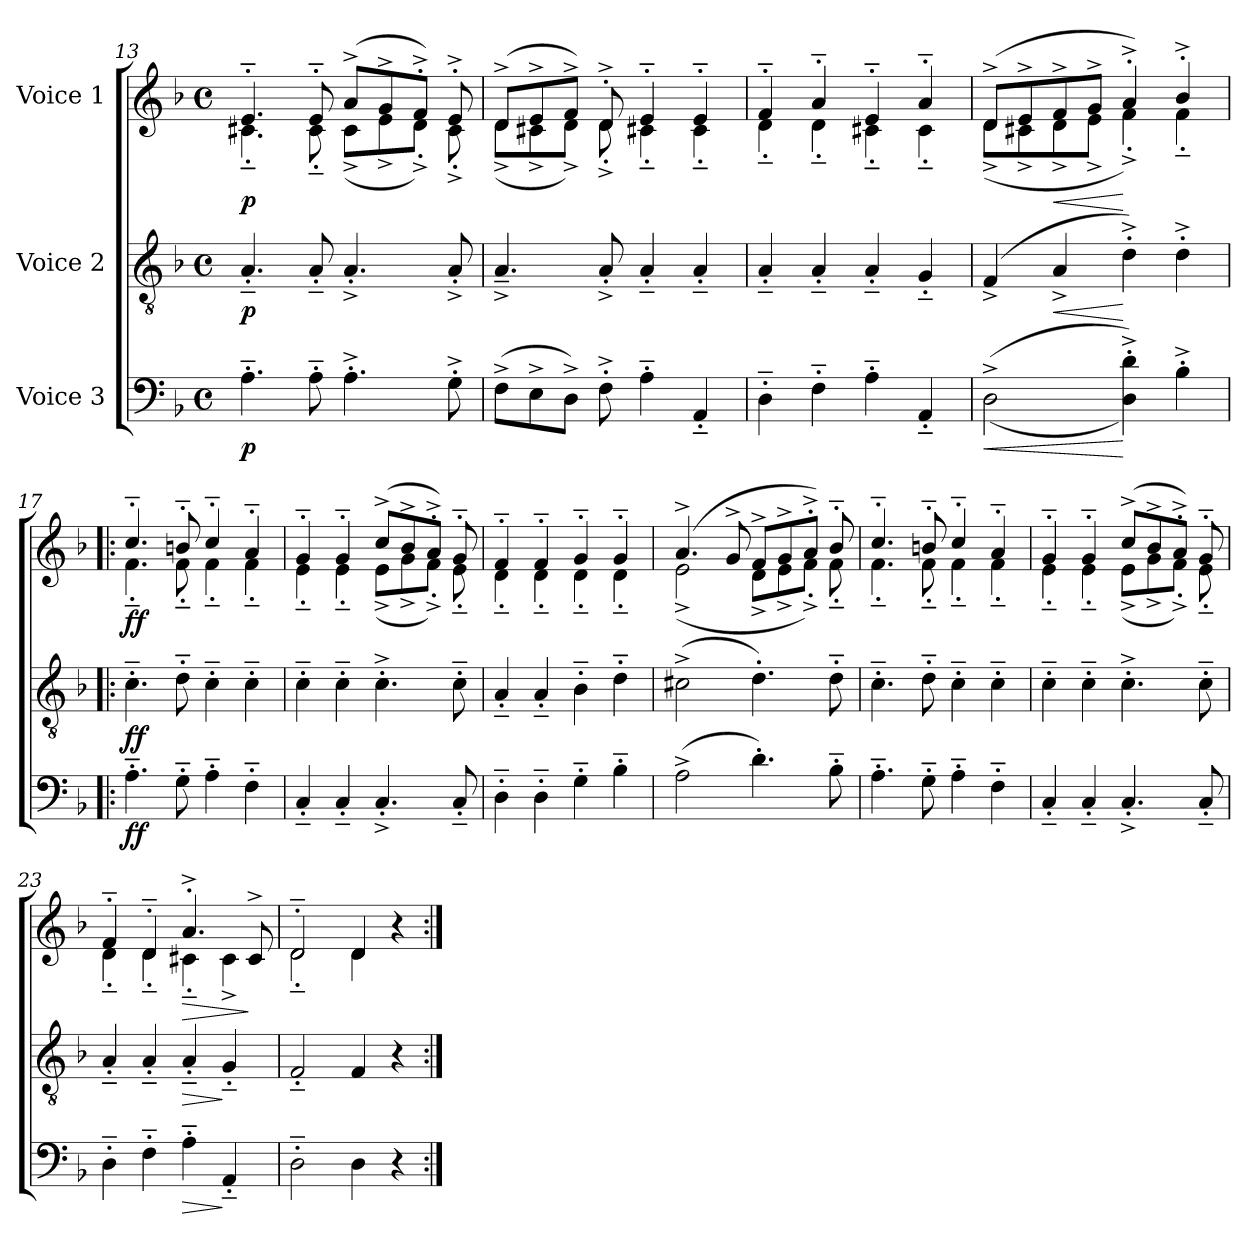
**kern	**dynam	**kern	**dynam	**kern	**dynam
*part3	*part3	*part2	*part2	*part1	*part1
*staff3	*staff3	*staff2	*staff2	*staff1	*staff1
*I"Voice 3	*	*I"Voice 2	*	*I"Voice 1	*
!!LO:PB:g=z
*clefF4	*	*clefGv2	*	*clefG2	*
*k[b-]	*	*k[b-]	*	*k[b-]	*
*M4/4	*	*M4/4	*	*M4/4	*
*met(c)	*	*met(c)	*	*met(c)	*
=13	=13	=13	=13	=13	=13
*	*	*	*	*^	*
!	!LO:DY:b	!	!LO:DY:b	!	!	!LO:DY:b
4.A'~\	p	4.A'~/	p	4.e'~/	4.c#X'~\	p
8A'~\	.	8A'~/	.	8e'~/	8c#'~\	.
4.A'^\	.	4.A'^/	.	(8a^/L	(8c#^\L	.
.	.	.	.	8g^/	8e^\	.
.	.	.	.	8f'^/J)	8d'^\J)	.
8G'^\	.	8A'^/	.	8e'^/	8c#'^\	.
=14	=14	=14	=14	=14	=14	=14
(8F^\L	.	4.A~^/	.	(8d^/L	(8d^\L	.
8E^\	.	.	.	8e^/	8c#X^\	.
8D^\J)	.	.	.	8f^/J)	8d^\J)	.
8F'^\	.	8A'^/	.	8d'^/	8d'^\	.
4A'~\	.	4A'~/	.	4e'~/	4c#X'~\	.
4AA'~/	.	4A'~/	.	4e'~/	4c#'~\	.
=15	=15	=15	=15	=15	=15	=15
4D'~\	.	4A'~/	.	4f'~/	4d'~\	.
4F'~\	.	4A'~/	.	4a'~/	4d'~\	.
4A'~\	.	4A'~/	.	4e'~/	4c#X'~\	.
4AA'~/	.	4G'~/	.	4a'~/	4c#'~\	.
=16	=16	=16	=16	=16	=16	=16
!	!LO:HP:b	!	!	!	!	!
(<(2D^\	<	(4F^/	.	(8d^/L	(8d^\L	.
.	.	.	.	8e^/	8c#X^\	.
!	!	!	!LO:HP:b	!	!	!LO:HP:b
.	.	4A^/	<	8f^/	8d^\	<
.	.	.	.	8g^/J	8e^\J	.
4D\'^ 4d\'^))	[	4d'^\)	[	4a'^/)	4f'^\)	[
4B-'^\	.	4d'^\	.	4b-'^/	4f'~\	.
!!LO:LB:g=z	!!
=17!|:	=17!|:	=17!|:	=17!|:	=17!|:	=17!|:	=17!|:
!	!LO:DY:b	!	!LO:DY:b	!	!	!LO:DY:b
4.A'~\	ff	4.c'~\	ff	4.cc'~/	4.f'~\	ff
8G'~\	.	8d'~\	.	8bn'~/	8f'~\	.
4A'~\	.	4c'~\	.	4cc'~/	4f'~\	.
4F'~\	.	4c'~\	.	4a'~/	4f'~\	.
=18	=18	=18	=18	=18	=18	=18
4C'~/	.	4c'~\	.	4g'~/	4e'~\	.
4C'~/	.	4c'~\	.	4g'~/	4e'~\	.
4.C'^/	.	4.c'^\	.	(8cc^/L	(8e^\L	.
.	.	.	.	8b-^/	8g^\	.
.	.	.	.	8a'^/J)	8f'^\J)	.
8C'~/	.	8c'~\	.	8g'~/	8e'~\	.
=19	=19	=19	=19	=19	=19	=19
4D'~\	.	4A'~/	.	4f'~/	4d'~\	.
4D'~\	.	4A'~/	.	4f'~/	4d'~\	.
4G'~\	.	4B-'~\	.	4g'~/	4d'~\	.
4B-'~\	.	4d'~\	.	4g'~/	4d'~\	.
=20	=20	=20	=20	=20	=20	=20
(2A^\	.	(2c#X^\	.	(4.a^/	(2e^\	.
.	.	.	.	8g^/	.	.
4.d'\)	.	4.d'\)	.	8f^/L	8d^\L	.
.	.	.	.	8g^/	8e^\	.
.	.	.	.	8a'^/J)	8f'^\J)	.
8B-'~\	.	8d'~\	.	8b-'~/	8f'~\	.
!!LO:LB:g=z	!!
=21	=21	=21	=21	=21	=21	=21
4.A'~\	.	4.c'~\	.	4.cc'~/	4.f'~\	.
8G'~\	.	8d'~\	.	8bn'~/	8f'~\	.
4A'~\	.	4c'~\	.	4cc'~/	4f'~\	.
4F'~\	.	4c'~\	.	4a'~/	4f'~\	.
=22	=22	=22	=22	=22	=22	=22
4C'~/	.	4c'~\	.	4g'~/	4e'~\	.
4C'~/	.	4c'~\	.	4g'~/	4e'~\	.
4.C'^/	.	4.c'^\	.	(8cc^/L	(8e^\L	.
.	.	.	.	8b-^/	8g^\	.
.	.	.	.	8a'^/J)	8f'^\J)	.
8C'~/	.	8c'~\	.	8g'~/	8e'~\	.
=23	=23	=23	=23	=23	=23	=23
4D'~\	.	4A'~/	.	4f'~/	4d'~\	.
4F'~\	.	4A'~/	.	4d'~/	4d'~\	.
!	!LO:HP:b	!	!LO:HP:b	!	!	!LO:HP:b
4A'~\	>	4A'~/	>	4.a'^/	4c#X'~\	>
4AA'~/	]	4G'~/	]	.	4c#^\	.
.	.	.	.	8c#^/	.	]
=24	=24	=24	=24	=24	=24	=24
2D'~\	.	2F'~/	.	2d'~/	2d'~\	.
4D\	.	4F/	.	4d/	4d\	.
4r	.	4r	.	4r	4ryy	.
*	*	*	*	*v	*v	*
=:|!	=:|!	=:|!	=:|!	=:|!	=:|!
*-	*-	*-	*-	*-	*-
